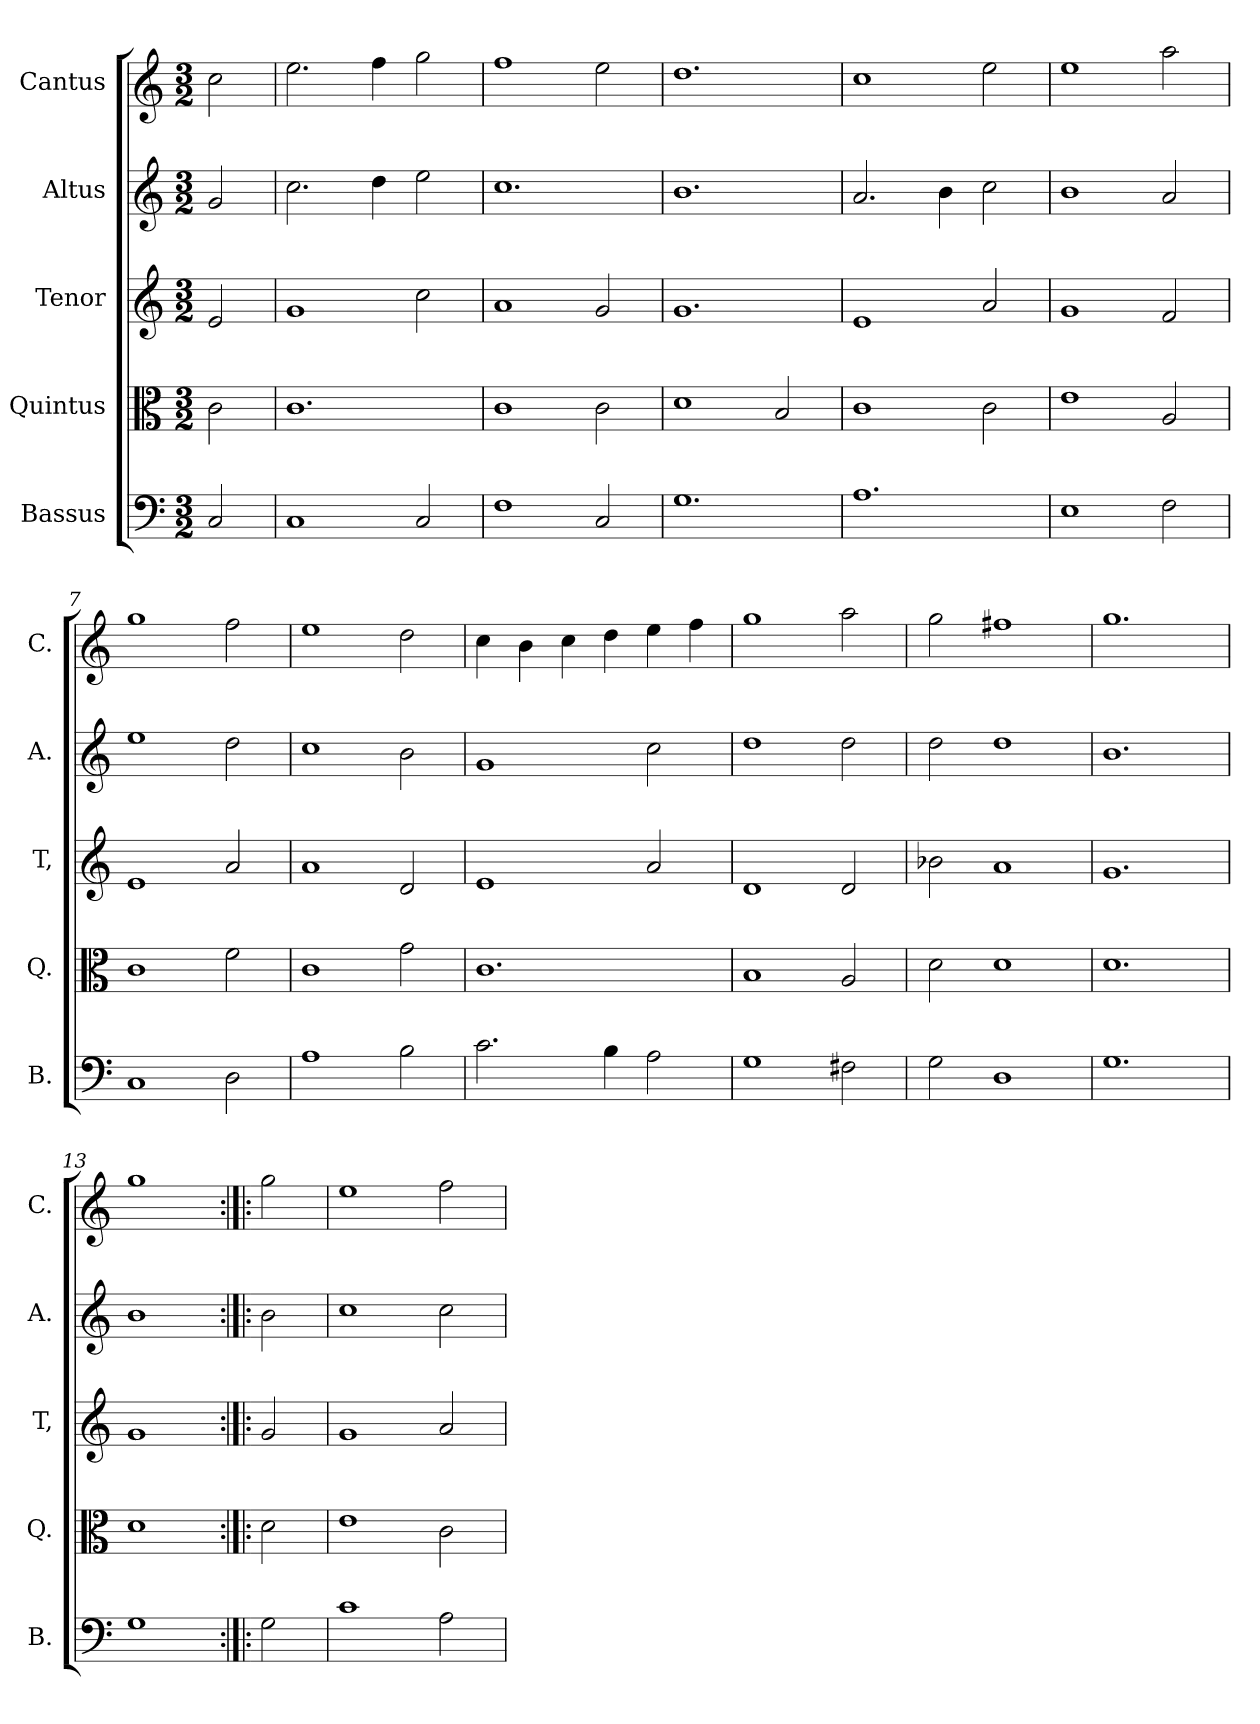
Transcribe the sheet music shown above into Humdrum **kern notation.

**kern	**kern	**kern	**kern	**kern
*part5	*part4	*part3	*part2	*part1
*staff5	*staff4	*staff3	*staff2	*staff1
*I"Bassus	*I"Quintus	*I"Tenor	*I"Altus	*I"Cantus
*I'B.	*I'Q.	*I'T,	*I'A.	*I'C.
*clefF4	*clefC3	*clefG2	*clefG2	*clefG2
*k[]	*k[]	*k[]	*k[]	*k[]
*M3/2	*M3/2	*M3/2	*M3/2	*M3/2
=1	=1	=1	=1	=1
2C/	2c\	2e/	2g/	2cc\
=2	=2	=2	=2	=2
1C	1.c	1g	2.cc\	2.ee\
.	.	.	4dd\	4ff\
2C/	.	2cc\	2ee\	2gg\
=3	=3	=3	=3	=3
1F	1c	1a	1.cc	1ff
2C/	2c\	2g/	.	2ee\
=4	=4	=4	=4	=4
1.G	1d	1.g	1.b	1.dd
.	2B/	.	.	.
=5	=5	=5	=5	=5
1.A	1c	1e	2.a/	1cc
.	.	.	4b\	.
.	2c\	2a/	2cc\	2ee\
=6	=6	=6	=6	=6
1E	1e	1g	1b	1ee
2F\	2A/	2f/	2a/	2aa\
=7	=7	=7	=7	=7
1C	1c	1e	1ee	1gg
2D\	2f\	2a/	2dd\	2ff\
=8	=8	=8	=8	=8
1A	1c	1a	1cc	1ee
2B\	2g\	2d/	2b\	2dd\
=9	=9	=9	=9	=9
2.c\	1.c	1e	1g	4cc\
.	.	.	.	4b\
.	.	.	.	4cc\
4B\	.	.	.	4dd\
2A\	.	2a/	2cc\	4ee\
.	.	.	.	4ff\
=10	=10	=10	=10	=10
1G	1B	1d	1dd	1gg
2F#X\	2A/	2d/	2dd\	2aa\
=11	=11	=11	=11	=11
2G\	2d\	2b-X\	2dd\	2gg\
1D	1d	1a	1dd	1ff#X
=12	=12	=12	=12	=12
1.G	1.d	1.g	1.b	1.gg
!!LO:LB:g=z
=13	=13	=13	=13	=13
1G	1d	1g	1b	1gg
=14:|!|:	=14:|!|:	=14:|!|:	=14:|!|:	=14:|!|:
2G\	2d\	2g/	2b\	2gg\
=15	=15	=15	=15	=15
1c	1e	1g	1cc	1ee
2A\	2c\	2a/	2cc\	2ff\
=	=	=	=	=
*-	*-	*-	*-	*-
